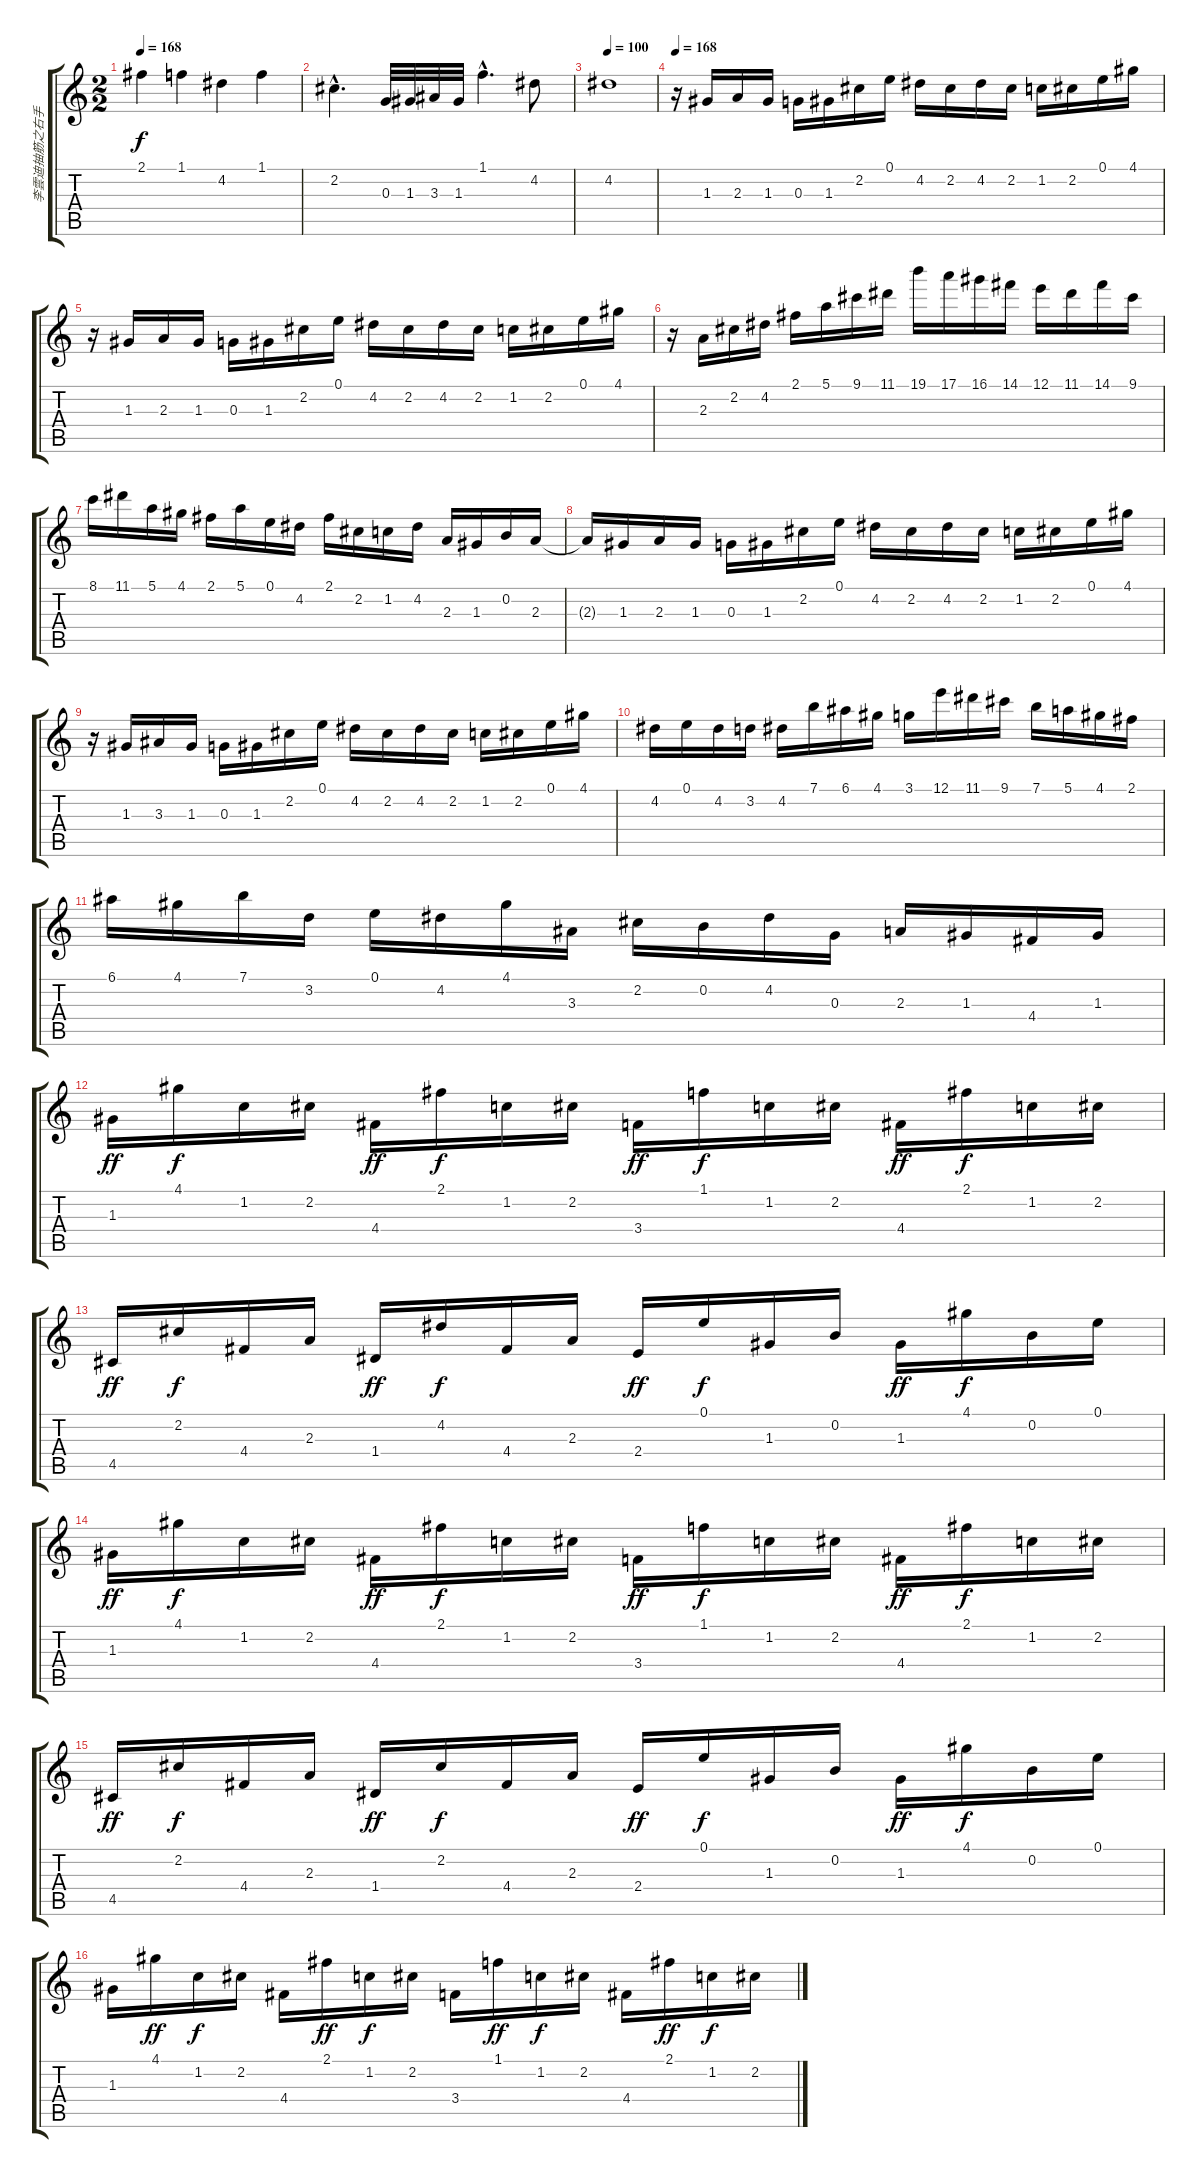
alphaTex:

\track ("李雲迪抽筋之右手" "李雲迪抽筋之右手") {instrument acousticgrandpiano}
\staff {score tabs}
\tuning (E5 B4 G4 D4 A3 E3) {hide}
\ts (2 2)
\tempo 168
\clef g2
\ks c
2.1.4{dy f} 1.1.4 4.2.4 1.1.4 |
2.2{hac}.4{d} 0.3.32 1.3.32 3.3.32 1.3.32 1.1{hac}.4{d} 4.2.8 |
\tempo 100
4.2.1 |
\tempo 168
r.16 1.3.16 2.3.16 1.3.16 0.3.16 1.3.16 2.2.16 0.1.16 4.2.16 2.2.16 4.2.16 2.2.16 1.2.16 2.2.16 0.1.16 4.1.16 |
r.16 1.3.16 2.3.16 1.3.16 0.3.16 1.3.16 2.2.16 0.1.16 4.2.16 2.2.16 4.2.16 2.2.16 1.2.16 2.2.16 0.1.16 4.1.16 |
r.16 2.3.16 2.2.16 4.2.16 2.1.16 5.1.16 9.1.16 11.1.16 19.1.16 17.1.16 16.1.16 14.1.16 12.1.16 11.1.16 14.1.16 9.1.16 |
8.1.16 11.1.16 5.1.16 4.1.16 2.1.16 5.1.16 0.1.16 4.2.16 2.1.16 2.2.16 1.2.16 4.2.16 2.3.16 1.3.16 0.2.16 2.3.16 |
2.3{t}.16 1.3.16 2.3.16 1.3.16 0.3.16 1.3.16 2.2.16 0.1.16 4.2.16 2.2.16 4.2.16 2.2.16 1.2.16 2.2.16 0.1.16 4.1.16 |
r.16 1.3.16 3.3.16 1.3.16 0.3.16 1.3.16 2.2.16 0.1.16 4.2.16 2.2.16 4.2.16 2.2.16 1.2.16 2.2.16 0.1.16 4.1.16 |
4.2.16 0.1.16 4.2.16 3.2.16 4.2.16 7.1.16 6.1.16 4.1.16 3.1.16 12.1.16 11.1.16 9.1.16 7.1.16 5.1.16 4.1.16 2.1.16 |
6.1.16 4.1.16 7.1.16 3.2.16 0.1.16 4.2.16 4.1.16 3.3.16 2.2.16 0.2.16 4.2.16 0.3.16 2.3.16 1.3.16 4.4.16 1.3.16 |
1.3.16{dy ff} 4.1.16{dy f} 1.2.16 2.2.16 4.4.16{dy ff} 2.1.16{dy f} 1.2.16 2.2.16 3.4.16{dy ff} 1.1.16{dy f} 1.2.16 2.2.16 4.4.16{dy ff} 2.1.16{dy f} 1.2.16 2.2.16 |
4.5.16{dy ff} 2.2.16{dy f} 4.4.16 2.3.16 1.4.16{dy ff} 4.2.16{dy f} 4.4.16 2.3.16 2.4.16{dy ff} 0.1.16{dy f} 1.3.16 0.2.16 1.3.16{dy ff} 4.1.16{dy f} 0.2.16 0.1.16 |
1.3.16{dy ff} 4.1.16{dy f} 1.2.16 2.2.16 4.4.16{dy ff} 2.1.16{dy f} 1.2.16 2.2.16 3.4.16{dy ff} 1.1.16{dy f} 1.2.16 2.2.16 4.4.16{dy ff} 2.1.16{dy f} 1.2.16 2.2.16 |
4.5.16{dy ff} 2.2.16{dy f} 4.4.16 2.3.16 1.4.16{dy ff} 2.2.16{dy f} 4.4.16 2.3.16 2.4.16{dy ff} 0.1.16{dy f} 1.3.16 0.2.16 1.3.16{dy ff} 4.1.16{dy f} 0.2.16 0.1.16 |
1.3.16 4.1.16{dy ff} 1.2.16{dy f} 2.2.16 4.4.16 2.1.16{dy ff} 1.2.16{dy f} 2.2.16 3.4.16 1.1.16{dy ff} 1.2.16{dy f} 2.2.16 4.4.16 2.1.16{dy ff} 1.2.16{dy f} 2.2.16
